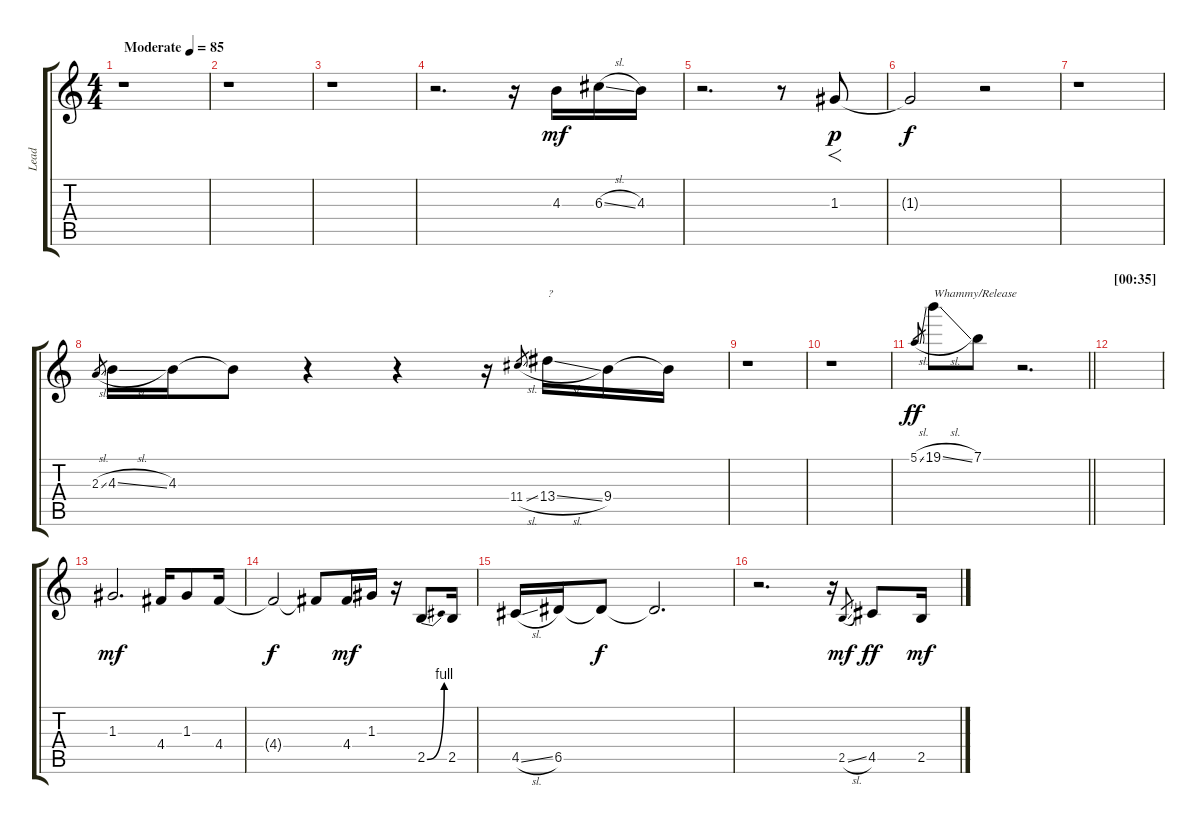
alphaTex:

\track ("Lead" "Lead") {instrument overdrivenguitar}
\staff {score tabs}
\tuning (E4 B3 G3 D3 A2 E2) {hide}
\ts (4 4)
\tempo (85 "Moderate")
\clef g2
\ks c
r.1{dy mf instrument overdrivenguitar} |
r.1 |
r.1 |
r.2{d} r.16 4.3.16 6.3{sl}.16 4.3.16 |
r.2{d} r.8 1.3.8{f dy p} |
1.3{t}.2{dy f} r.2 |
r.1 |
2.3{sl}.8{gr} 4.3{sl}.16 4.3.16 4.3{t}.8 r.4 r.4 r.16{volume 13} 11.4{sl}.8{gr} 13.4{sl}.16{txt "?"} 9.4.16 9.4{t}.16 |
r.1 |
r.1 |
\barLineRight lightlight
5.1{sl}.8{gr dy ff} 19.1{sl}.8{txt "Whammy/Release"} 7.1.8 r.2{d} |
\section ("" "[00:35]")
|
1.3.2{d dy mf volume 11 instrument electricguitarjazz} 4.4.16 1.3.8 4.4.16 |
4.4{t}.2{dy f} 4.4{t}.8 4.4.16{dy mf} 1.3.16 r.16 2.5{be (bend 0 0 60 4)}.8 2.5.16 |
4.5{sl}.16 6.5.16 6.5{t}.8{dy f} 6.5{t}.2{d} |
r.2{d} r.16 2.5{sl}.8{gr dy mf} 4.5.8{dy ff} 2.5.16{dy mf}
